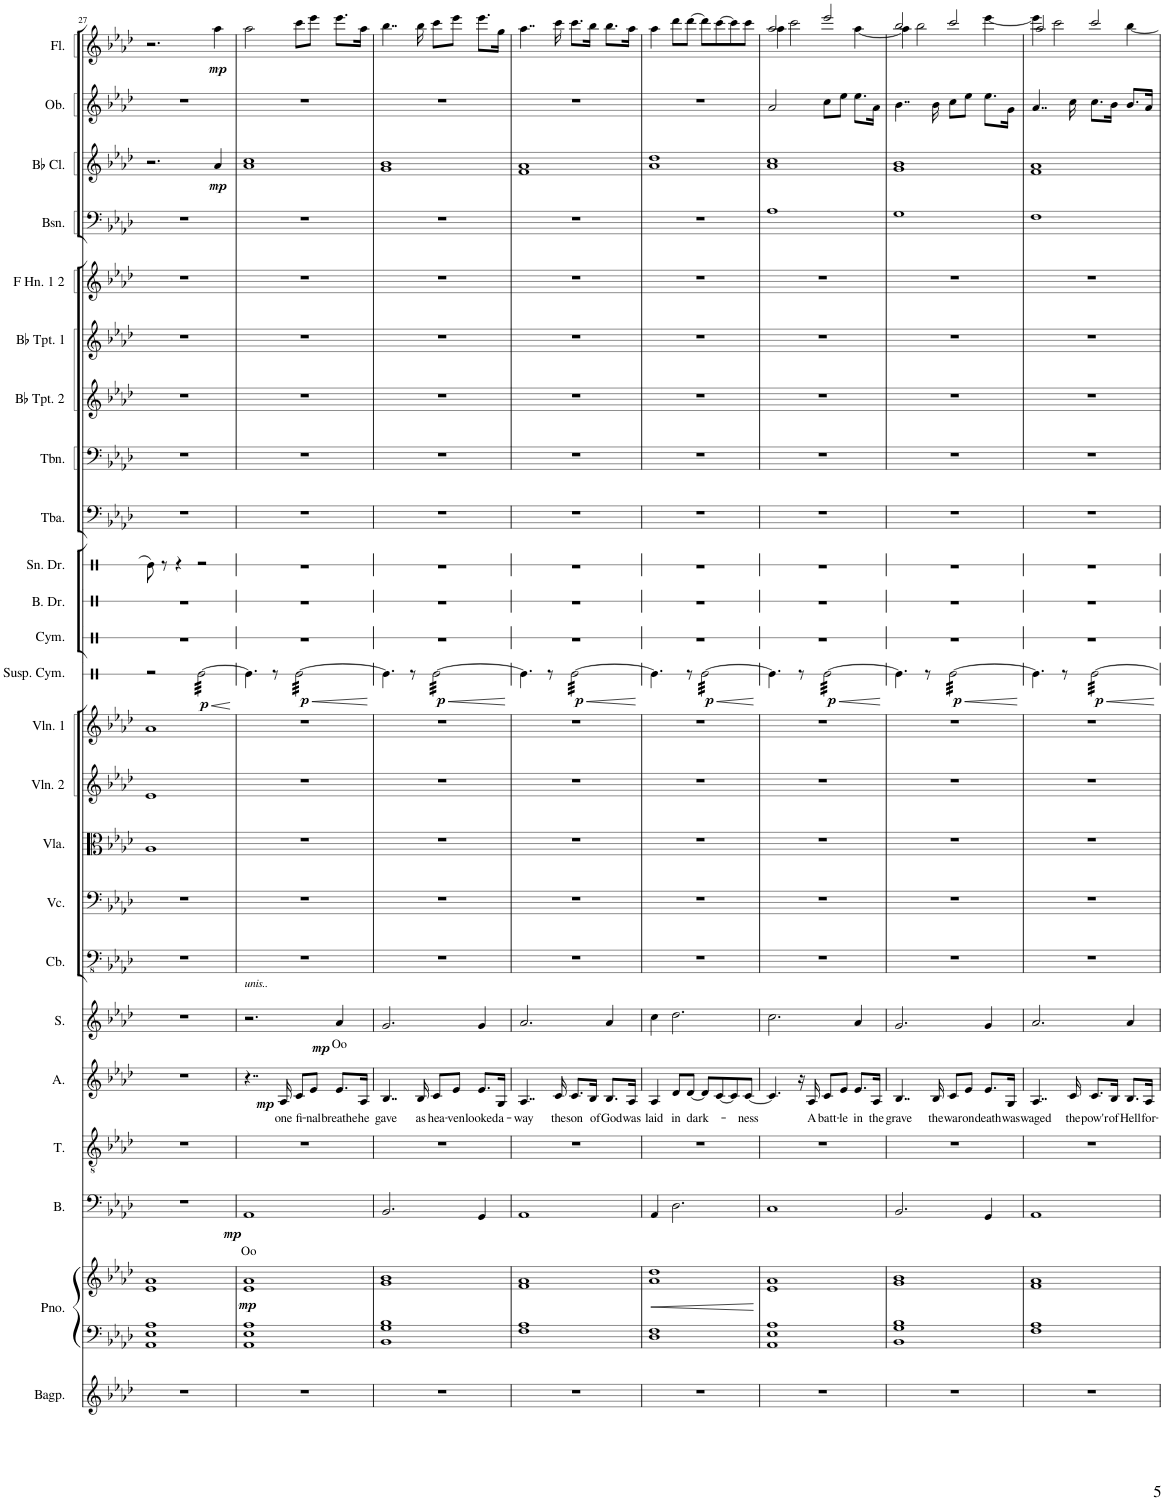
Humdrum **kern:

**kern	**kern	**kern	**dynam	**kern	**text	**dynam	**kern	**kern	**text	**dynam	**kern	**text	**dynam	**kern	**kern	**kern	**kern	**kern	**kern	**dynam	**kern	**kern	**kern	**kern	**kern	**kern	**kern	**kern	**kern	**kern	**dynam	**kern	**kern	**dynam
*part24	*part23	*part23	*part23	*part22	*part22	*part22	*part21	*part20	*part20	*part20	*part19	*part19	*part19	*part18	*part17	*part16	*part15	*part14	*part13	*part13	*part12	*part11	*part10	*part9	*part8	*part7	*part6	*part5	*part4	*part3	*part3	*part2	*part1	*part1
*staff25	*staff24	*staff23	*staff23/24	*staff22	*staff22	*staff22	*staff21	*staff20	*staff20	*staff20	*staff19	*staff19	*staff19	*staff18	*staff17	*staff16	*staff15	*staff14	*staff13	*staff13	*staff12	*staff11	*staff10	*staff9	*staff8	*staff7	*staff6	*staff5	*staff4	*staff3	*staff3	*staff2	*staff1	*staff1
*I"Bagpipe	*I"Piano	*	*	*I"Bass	*	*	*I"Tenor	*I"Alto	*	*	*I"Soprano	*	*	*I"Contrabass	*I"Violoncello	*I"Viola	*I"Violin 2	*I"Violin 1	*I"Suspended Cymbal	*	*I"Cymbal	*I"Bass Drum	*I"Snare Drum	*I"Tuba	*I"Trombone	*I"Bb Trumpet 2	*I"Bb Trumpet 1	*I"F Horn 1 &amp; 2	*I"Bassoon	*I"Bb Clarinet	*	*I"Oboe	*I"Flute	*
*I'Bagp.	*I'Pno.	*	*	*I'B.	*	*	*I'T.	*I'A.	*	*	*I'S.	*	*	*I'Cb.	*I'Vc.	*I'Vla.	*I'Vln. 2	*I'Vln. 1	*I'Susp. Cym.	*	*I'Cym.	*I'B. Dr.	*I'Sn. Dr.	*I'Tba.	*I'Tbn.	*I'Bb Tpt. 2	*I'Bb Tpt. 1	*I'F Hn. 1 2	*I'Bsn.	*I'Bb Cl.	*	*I'Ob.	*I'Fl.	*
!!LO:PB:g=z
*clefG2	*clefF4	*clefG2	*	*clefF4	*	*	*clefGv2	*clefG2	*	*	*clefG2	*	*	*clefFv4	*clefF4	*clefC3	*clefG2	*clefG2	*clefX	*	*clefX	*clefX	*clefX	*clefF4	*clefF4	*clefG2	*clefG2	*clefG2	*clefF4	*clefG2	*	*clefG2	*clefG2	*
*	*	*	*	*	*	*	*	*	*	*	*	*	*	*ITrd7c12	*	*	*	*	*	*	*	*	*	*	*	*ITrd1c2	*ITrd1c2	*ITrd4c7	*	*ITrd1c2	*	*	*	*
*k[b-e-a-d-]	*k[b-e-a-d-]	*k[b-e-a-d-]	*	*k[b-e-a-d-]	*	*	*k[b-e-a-d-]	*k[b-e-a-d-]	*	*	*k[b-e-a-d-]	*	*	*k[b-e-a-d-]	*k[b-e-a-d-]	*k[b-e-a-d-]	*k[b-e-a-d-]	*k[b-e-a-d-]	*k[]	*	*k[]	*k[]	*k[]	*k[b-e-a-d-]	*k[b-e-a-d-]	*k[b-e-a-d-]	*k[b-e-a-d-]	*k[b-e-a-d-]	*k[b-e-a-d-]	*k[b-e-a-d-]	*	*k[b-e-a-d-]	*k[b-e-a-d-]	*
*M4/4	*M4/4	*M4/4	*	*M4/4	*	*	*M4/4	*M4/4	*	*	*M4/4	*	*	*M4/4	*M4/4	*M4/4	*M4/4	*M4/4	*M4/4	*	*M4/4	*M4/4	*M4/4	*M4/4	*M4/4	*M4/4	*M4/4	*M4/4	*M4/4	*M4/4	*	*M4/4	*M4/4	*
=27	=27	=27	=27	=27	=27	=27	=27	=27	=27	=27	=27	=27	=27	=27	=27	=27	=27	=27	=27	=27	=27	=27	=27	=27	=27	=27	=27	=27	=27	=27	=27	=27	=27	=27
1r	1AA- 1E- 1A-	1e- 1a-	.	1r	.	.	1r	1r	.	.	1r	.	.	1r	1r	1A-	1e-	1a-	2r	.	1r	1r	8Re\	1r	1r	1r	1r	1r	1r	2.r	.	1r	2.r	.
.	.	.	.	.	.	.	.	.	.	.	.	.	.	.	.	.	.	.	.	.	.	.	8r	.	.	.	.	.	.	.	.	.	.	.
.	.	.	.	.	.	.	.	.	.	.	.	.	.	.	.	.	.	.	.	.	.	.	4r	.	.	.	.	.	.	.	.	.	.	.
!	!	!	!	!	!	!	!	!	!	!	!	!	!	!	!	!	!	!	!	!LO:HP:b	!	!	!	!	!	!	!	!	!	!	!	!	!	!
!	!	!	!	!	!	!	!	!	!	!	!	!	!	!	!	!	!	!	!	!LO:DY:n=1:b	!	!	!	!	!	!	!	!	!	!	!	!	!	!
*	*	*	*	*	*	*	*	*	*	*	*	*	*	*	*	*	*	*	*tremolo	*	*	*	*	*	*	*	*	*	*	*	*	*	*	*
.	.	.	.	.	.	.	.	.	.	.	.	.	.	.	.	.	.	.	[32Re\LLL	< p	.	.	2r	.	.	.	.	.	.	.	.	.	.	.
.	.	.	.	.	.	.	.	.	.	.	.	.	.	.	.	.	.	.	32Re\	.	.	.	.	.	.	.	.	.	.	.	.	.	.	.
.	.	.	.	.	.	.	.	.	.	.	.	.	.	.	.	.	.	.	32Re\	.	.	.	.	.	.	.	.	.	.	.	.	.	.	.
.	.	.	.	.	.	.	.	.	.	.	.	.	.	.	.	.	.	.	32Re\	.	.	.	.	.	.	.	.	.	.	.	.	.	.	.
.	.	.	.	.	.	.	.	.	.	.	.	.	.	.	.	.	.	.	32Re\	.	.	.	.	.	.	.	.	.	.	.	.	.	.	.
.	.	.	.	.	.	.	.	.	.	.	.	.	.	.	.	.	.	.	32Re\	.	.	.	.	.	.	.	.	.	.	.	.	.	.	.
.	.	.	.	.	.	.	.	.	.	.	.	.	.	.	.	.	.	.	32Re\	.	.	.	.	.	.	.	.	.	.	.	.	.	.	.
.	.	.	.	.	.	.	.	.	.	.	.	.	.	.	.	.	.	.	32Re\	.	.	.	.	.	.	.	.	.	.	.	.	.	.	.
!	!	!	!	!	!	!	!	!	!	!	!	!	!	!	!	!	!	!	!	!	!	!	!	!	!	!	!	!	!	!	!LO:DY:b	!	!	!LO:DY:b
.	.	.	.	.	.	.	.	.	.	.	.	.	.	.	.	.	.	.	32Re\	.	.	.	.	.	.	.	.	.	.	4a-/	mp	.	4aa-\	mp
.	.	.	.	.	.	.	.	.	.	.	.	.	.	.	.	.	.	.	32Re\	.	.	.	.	.	.	.	.	.	.	.	.	.	.	.
.	.	.	.	.	.	.	.	.	.	.	.	.	.	.	.	.	.	.	32Re\	.	.	.	.	.	.	.	.	.	.	.	.	.	.	.
.	.	.	.	.	.	.	.	.	.	.	.	.	.	.	.	.	.	.	32Re\	.	.	.	.	.	.	.	.	.	.	.	.	.	.	.
.	.	.	.	.	.	.	.	.	.	.	.	.	.	.	.	.	.	.	32Re\	.	.	.	.	.	.	.	.	.	.	.	.	.	.	.
.	.	.	.	.	.	.	.	.	.	.	.	.	.	.	.	.	.	.	32Re\	.	.	.	.	.	.	.	.	.	.	.	.	.	.	.
.	.	.	.	.	.	.	.	.	.	.	.	.	.	.	.	.	.	.	32Re\	.	.	.	.	.	.	.	.	.	.	.	.	.	.	.
.	.	.	.	.	.	.	.	.	.	.	.	.	.	.	.	.	.	.	32Re\JJJ	.	.	.	.	.	.	.	.	.	.	.	.	.	.	.
*	*	*	*	*	*	*	*	*	*	*	*	*	*	*	*	*	*	*	*Xtremolo	*	*	*	*	*	*	*	*	*	*	*	*	*	*	*
.	.	.	.	.	.	.	.	.	.	.	.	.	.	.	.	.	.	.	.	[	.	.	.	.	.	.	.	.	.	.	.	.	.	.
=28	=28	=28	=28	=28	=28	=28	=28	=28	=28	=28	=28	=28	=28	=28	=28	=28	=28	=28	=28	=28	=28	=28	=28	=28	=28	=28	=28	=28	=28	=28	=28	=28	=28	=28
!	!	!	!	!	!	!	!	!	!	!	!LO:TX:a:i:t=unis..	!	!	!	!	!	!	!	!	!	!	!	!	!	!	!	!	!	!	!	!	!	!	!
!	!	!	!LO:DY:b	!	!LO:LY:b	!LO:DY:b	!	!	!	!	!	!	!	!	!	!	!	!	!	!	!	!	!	!	!	!	!	!	!	!	!	!	!	!
1r	1AA- 1E- 1A-	1e- 1a-	mp	1AA-	Oo	mp	1r	4..r	.	.	2.r	.	.	1r	1r	1r	1r	1r	4.Re\]	.	1r	1r	1r	1r	1r	1r	1r	1r	1r	1a- 1cc	.	1r	2aa-\	.
.	.	.	.	.	.	.	.	.	.	.	.	.	.	.	.	.	.	.	8r	.	.	.	.	.	.	.	.	.	.	.	.	.	.	.
!	!	!	!	!	!	!	!	!	!LO:LY:b	!LO:DY:b	!	!	!	!	!	!	!	!	!	!	!	!	!	!	!	!	!	!	!	!	!	!	!	!
.	.	.	.	.	.	.	.	16A-/	one	mp	.	.	.	.	.	.	.	.	.	.	.	.	.	.	.	.	.	.	.	.	.	.	.	.
!	!	!	!	!	!	!	!	!	!LO:LY:b	!	!	!	!	!	!	!	!	!	!	!LO:HP:b	!	!	!	!	!	!	!	!	!	!	!	!	!	!
!	!	!	!	!	!	!	!	!	!	!	!	!	!	!	!	!	!	!	!	!LO:DY:n=1:b	!	!	!	!	!	!	!	!	!	!	!	!	!	!
*	*	*	*	*	*	*	*	*	*	*	*	*	*	*	*	*	*	*	*tremolo	*	*	*	*	*	*	*	*	*	*	*	*	*	*	*
.	.	.	.	.	.	.	.	8c/L	fi-	.	.	.	.	.	.	.	.	.	[32Re\LLL	< p	.	.	.	.	.	.	.	.	.	.	.	.	8ccc\L	.
.	.	.	.	.	.	.	.	.	.	.	.	.	.	.	.	.	.	.	32Re\	.	.	.	.	.	.	.	.	.	.	.	.	.	.	.
.	.	.	.	.	.	.	.	.	.	.	.	.	.	.	.	.	.	.	32Re\	.	.	.	.	.	.	.	.	.	.	.	.	.	.	.
.	.	.	.	.	.	.	.	.	.	.	.	.	.	.	.	.	.	.	32Re\	.	.	.	.	.	.	.	.	.	.	.	.	.	.	.
!	!	!	!	!	!	!	!	!	!LO:LY:b	!	!	!	!	!	!	!	!	!	!	!	!	!	!	!	!	!	!	!	!	!	!	!	!	!
.	.	.	.	.	.	.	.	8e-/J	-nal	.	.	.	.	.	.	.	.	.	32Re\	.	.	.	.	.	.	.	.	.	.	.	.	.	8eee-\J	.
.	.	.	.	.	.	.	.	.	.	.	.	.	.	.	.	.	.	.	32Re\	.	.	.	.	.	.	.	.	.	.	.	.	.	.	.
.	.	.	.	.	.	.	.	.	.	.	.	.	.	.	.	.	.	.	32Re\	.	.	.	.	.	.	.	.	.	.	.	.	.	.	.
.	.	.	.	.	.	.	.	.	.	.	.	.	.	.	.	.	.	.	32Re\	.	.	.	.	.	.	.	.	.	.	.	.	.	.	.
!	!	!	!	!	!	!	!	!	!LO:LY:b	!	!	!LO:LY:b	!LO:DY:b	!	!	!	!	!	!	!	!	!	!	!	!	!	!	!	!	!	!	!	!	!
.	.	.	.	.	.	.	.	8.e-/L	breathe	.	4a-/	Oo	mp	.	.	.	.	.	32Re\	.	.	.	.	.	.	.	.	.	.	.	.	.	8.eee-\L	.
.	.	.	.	.	.	.	.	.	.	.	.	.	.	.	.	.	.	.	32Re\	.	.	.	.	.	.	.	.	.	.	.	.	.	.	.
.	.	.	.	.	.	.	.	.	.	.	.	.	.	.	.	.	.	.	32Re\	.	.	.	.	.	.	.	.	.	.	.	.	.	.	.
.	.	.	.	.	.	.	.	.	.	.	.	.	.	.	.	.	.	.	32Re\	.	.	.	.	.	.	.	.	.	.	.	.	.	.	.
.	.	.	.	.	.	.	.	.	.	.	.	.	.	.	.	.	.	.	32Re\	.	.	.	.	.	.	.	.	.	.	.	.	.	.	.
.	.	.	.	.	.	.	.	.	.	.	.	.	.	.	.	.	.	.	32Re\	.	.	.	.	.	.	.	.	.	.	.	.	.	.	.
!	!	!	!	!	!	!	!	!	!LO:LY:b	!	!	!	!	!	!	!	!	!	!	!	!	!	!	!	!	!	!	!	!	!	!	!	!	!
.	.	.	.	.	.	.	.	16A-/Jk	he	.	.	.	.	.	.	.	.	.	32Re\	.	.	.	.	.	.	.	.	.	.	.	.	.	16aa-\Jk	.
.	.	.	.	.	.	.	.	.	.	.	.	.	.	.	.	.	.	.	32Re\JJJ	.	.	.	.	.	.	.	.	.	.	.	.	.	.	.
*	*	*	*	*	*	*	*	*	*	*	*	*	*	*	*	*	*	*	*Xtremolo	*	*	*	*	*	*	*	*	*	*	*	*	*	*	*
.	.	.	.	.	.	.	.	.	.	.	.	.	.	.	.	.	.	.	.	[	.	.	.	.	.	.	.	.	.	.	.	.	.	.
=29	=29	=29	=29	=29	=29	=29	=29	=29	=29	=29	=29	=29	=29	=29	=29	=29	=29	=29	=29	=29	=29	=29	=29	=29	=29	=29	=29	=29	=29	=29	=29	=29	=29	=29
!	!	!	!	!	!	!	!	!	!LO:LY:b	!	!	!	!	!	!	!	!	!	!	!	!	!	!	!	!	!	!	!	!	!	!	!	!	!
1r	1BB- 1G 1B-	1g 1b-	.	2.BB-/	.	.	1r	4..B-/	gave	.	2.g/	.	.	1r	1r	1r	1r	1r	4.Re\]	.	1r	1r	1r	1r	1r	1r	1r	1r	1r	1g 1b-	.	1r	4..bb-\	.
.	.	.	.	.	.	.	.	.	.	.	.	.	.	.	.	.	.	.	8r	.	.	.	.	.	.	.	.	.	.	.	.	.	.	.
!	!	!	!	!	!	!	!	!	!LO:LY:b	!	!	!	!	!	!	!	!	!	!	!	!	!	!	!	!	!	!	!	!	!	!	!	!	!
.	.	.	.	.	.	.	.	16B-/	as	.	.	.	.	.	.	.	.	.	.	.	.	.	.	.	.	.	.	.	.	.	.	.	16bb-\	.
!	!	!	!	!	!	!	!	!	!LO:LY:b	!	!	!	!	!	!	!	!	!	!	!LO:HP:b	!	!	!	!	!	!	!	!	!	!	!	!	!	!
!	!	!	!	!	!	!	!	!	!	!	!	!	!	!	!	!	!	!	!	!LO:DY:n=1:b	!	!	!	!	!	!	!	!	!	!	!	!	!	!
*	*	*	*	*	*	*	*	*	*	*	*	*	*	*	*	*	*	*	*tremolo	*	*	*	*	*	*	*	*	*	*	*	*	*	*	*
.	.	.	.	.	.	.	.	8c/L	hea-	.	.	.	.	.	.	.	.	.	[32Re\LLL	< p	.	.	.	.	.	.	.	.	.	.	.	.	8ccc\L	.
.	.	.	.	.	.	.	.	.	.	.	.	.	.	.	.	.	.	.	32Re\	.	.	.	.	.	.	.	.	.	.	.	.	.	.	.
.	.	.	.	.	.	.	.	.	.	.	.	.	.	.	.	.	.	.	32Re\	.	.	.	.	.	.	.	.	.	.	.	.	.	.	.
.	.	.	.	.	.	.	.	.	.	.	.	.	.	.	.	.	.	.	32Re\	.	.	.	.	.	.	.	.	.	.	.	.	.	.	.
!	!	!	!	!	!	!	!	!	!LO:LY:b	!	!	!	!	!	!	!	!	!	!	!	!	!	!	!	!	!	!	!	!	!	!	!	!	!
.	.	.	.	.	.	.	.	8e-/J	-ven	.	.	.	.	.	.	.	.	.	32Re\	.	.	.	.	.	.	.	.	.	.	.	.	.	8eee-\J	.
.	.	.	.	.	.	.	.	.	.	.	.	.	.	.	.	.	.	.	32Re\	.	.	.	.	.	.	.	.	.	.	.	.	.	.	.
.	.	.	.	.	.	.	.	.	.	.	.	.	.	.	.	.	.	.	32Re\	.	.	.	.	.	.	.	.	.	.	.	.	.	.	.
.	.	.	.	.	.	.	.	.	.	.	.	.	.	.	.	.	.	.	32Re\	.	.	.	.	.	.	.	.	.	.	.	.	.	.	.
!	!	!	!	!	!	!	!	!	!LO:LY:b	!	!	!	!	!	!	!	!	!	!	!	!	!	!	!	!	!	!	!	!	!	!	!	!	!
.	.	.	.	4GG/	.	.	.	8.e-/L	looked	.	4g/	.	.	.	.	.	.	.	32Re\	.	.	.	.	.	.	.	.	.	.	.	.	.	8.eee-\L	.
.	.	.	.	.	.	.	.	.	.	.	.	.	.	.	.	.	.	.	32Re\	.	.	.	.	.	.	.	.	.	.	.	.	.	.	.
.	.	.	.	.	.	.	.	.	.	.	.	.	.	.	.	.	.	.	32Re\	.	.	.	.	.	.	.	.	.	.	.	.	.	.	.
.	.	.	.	.	.	.	.	.	.	.	.	.	.	.	.	.	.	.	32Re\	.	.	.	.	.	.	.	.	.	.	.	.	.	.	.
.	.	.	.	.	.	.	.	.	.	.	.	.	.	.	.	.	.	.	32Re\	.	.	.	.	.	.	.	.	.	.	.	.	.	.	.
.	.	.	.	.	.	.	.	.	.	.	.	.	.	.	.	.	.	.	32Re\	.	.	.	.	.	.	.	.	.	.	.	.	.	.	.
!	!	!	!	!	!	!	!	!	!LO:LY:b	!	!	!	!	!	!	!	!	!	!	!	!	!	!	!	!	!	!	!	!	!	!	!	!	!
.	.	.	.	.	.	.	.	16G/Jk	a-	.	.	.	.	.	.	.	.	.	32Re\	.	.	.	.	.	.	.	.	.	.	.	.	.	16gg\Jk	.
.	.	.	.	.	.	.	.	.	.	.	.	.	.	.	.	.	.	.	32Re\JJJ	.	.	.	.	.	.	.	.	.	.	.	.	.	.	.
*	*	*	*	*	*	*	*	*	*	*	*	*	*	*	*	*	*	*	*Xtremolo	*	*	*	*	*	*	*	*	*	*	*	*	*	*	*
.	.	.	.	.	.	.	.	.	.	.	.	.	.	.	.	.	.	.	.	[	.	.	.	.	.	.	.	.	.	.	.	.	.	.
=30	=30	=30	=30	=30	=30	=30	=30	=30	=30	=30	=30	=30	=30	=30	=30	=30	=30	=30	=30	=30	=30	=30	=30	=30	=30	=30	=30	=30	=30	=30	=30	=30	=30	=30
!	!	!	!	!	!	!	!	!	!LO:LY:b	!	!	!	!	!	!	!	!	!	!	!	!	!	!	!	!	!	!	!	!	!	!	!	!	!
1r	1F 1A-	1f 1a-	.	1AA-	.	.	1r	4..A-/	-way	.	2.a-/	.	.	1r	1r	1r	1r	1r	4.Re\]	.	1r	1r	1r	1r	1r	1r	1r	1r	1r	1f 1a-	.	1r	4..aa-\	.
.	.	.	.	.	.	.	.	.	.	.	.	.	.	.	.	.	.	.	8r	.	.	.	.	.	.	.	.	.	.	.	.	.	.	.
!	!	!	!	!	!	!	!	!	!LO:LY:b	!	!	!	!	!	!	!	!	!	!	!	!	!	!	!	!	!	!	!	!	!	!	!	!	!
.	.	.	.	.	.	.	.	16c/	the	.	.	.	.	.	.	.	.	.	.	.	.	.	.	.	.	.	.	.	.	.	.	.	16ccc\	.
!	!	!	!	!	!	!	!	!	!LO:LY:b	!	!	!	!	!	!	!	!	!	!	!LO:HP:b	!	!	!	!	!	!	!	!	!	!	!	!	!	!
!	!	!	!	!	!	!	!	!	!	!	!	!	!	!	!	!	!	!	!	!LO:DY:n=1:b	!	!	!	!	!	!	!	!	!	!	!	!	!	!
*	*	*	*	*	*	*	*	*	*	*	*	*	*	*	*	*	*	*	*tremolo	*	*	*	*	*	*	*	*	*	*	*	*	*	*	*
.	.	.	.	.	.	.	.	8.c/L	son	.	.	.	.	.	.	.	.	.	[32Re\LLL	< p	.	.	.	.	.	.	.	.	.	.	.	.	8.ccc\L	.
.	.	.	.	.	.	.	.	.	.	.	.	.	.	.	.	.	.	.	32Re\	.	.	.	.	.	.	.	.	.	.	.	.	.	.	.
.	.	.	.	.	.	.	.	.	.	.	.	.	.	.	.	.	.	.	32Re\	.	.	.	.	.	.	.	.	.	.	.	.	.	.	.
.	.	.	.	.	.	.	.	.	.	.	.	.	.	.	.	.	.	.	32Re\	.	.	.	.	.	.	.	.	.	.	.	.	.	.	.
.	.	.	.	.	.	.	.	.	.	.	.	.	.	.	.	.	.	.	32Re\	.	.	.	.	.	.	.	.	.	.	.	.	.	.	.
.	.	.	.	.	.	.	.	.	.	.	.	.	.	.	.	.	.	.	32Re\	.	.	.	.	.	.	.	.	.	.	.	.	.	.	.
!	!	!	!	!	!	!	!	!	!LO:LY:b	!	!	!	!	!	!	!	!	!	!	!	!	!	!	!	!	!	!	!	!	!	!	!	!	!
.	.	.	.	.	.	.	.	16B-/Jk	o	.	.	.	.	.	.	.	.	.	32Re\	.	.	.	.	.	.	.	.	.	.	.	.	.	16bb-\Jk	.
.	.	.	.	.	.	.	.	.	.	.	.	.	.	.	.	.	.	.	32Re\	.	.	.	.	.	.	.	.	.	.	.	.	.	.	.
!	!	!	!	!	!	!	!	!	!LO:LY:b	!	!	!	!	!	!	!	!	!	!	!	!	!	!	!	!	!	!	!	!	!	!	!	!	!
.	.	.	.	.	.	.	.	8.B-/L	fGod	.	4a-/	.	.	.	.	.	.	.	32Re\	.	.	.	.	.	.	.	.	.	.	.	.	.	8.bb-\L	.
.	.	.	.	.	.	.	.	.	.	.	.	.	.	.	.	.	.	.	32Re\	.	.	.	.	.	.	.	.	.	.	.	.	.	.	.
.	.	.	.	.	.	.	.	.	.	.	.	.	.	.	.	.	.	.	32Re\	.	.	.	.	.	.	.	.	.	.	.	.	.	.	.
.	.	.	.	.	.	.	.	.	.	.	.	.	.	.	.	.	.	.	32Re\	.	.	.	.	.	.	.	.	.	.	.	.	.	.	.
.	.	.	.	.	.	.	.	.	.	.	.	.	.	.	.	.	.	.	32Re\	.	.	.	.	.	.	.	.	.	.	.	.	.	.	.
.	.	.	.	.	.	.	.	.	.	.	.	.	.	.	.	.	.	.	32Re\	.	.	.	.	.	.	.	.	.	.	.	.	.	.	.
!	!	!	!	!	!	!	!	!	!LO:LY:b	!	!	!	!	!	!	!	!	!	!	!	!	!	!	!	!	!	!	!	!	!	!	!	!	!
.	.	.	.	.	.	.	.	16A-/Jk	was	.	.	.	.	.	.	.	.	.	32Re\	.	.	.	.	.	.	.	.	.	.	.	.	.	16aa-\Jk	.
.	.	.	.	.	.	.	.	.	.	.	.	.	.	.	.	.	.	.	32Re\JJJ	.	.	.	.	.	.	.	.	.	.	.	.	.	.	.
*	*	*	*	*	*	*	*	*	*	*	*	*	*	*	*	*	*	*	*Xtremolo	*	*	*	*	*	*	*	*	*	*	*	*	*	*	*
.	.	.	.	.	.	.	.	.	.	.	.	.	.	.	.	.	.	.	.	[	.	.	.	.	.	.	.	.	.	.	.	.	.	.
=31	=31	=31	=31	=31	=31	=31	=31	=31	=31	=31	=31	=31	=31	=31	=31	=31	=31	=31	=31	=31	=31	=31	=31	=31	=31	=31	=31	=31	=31	=31	=31	=31	=31	=31
!	!	!	!LO:HP:b	!	!	!	!	!	!LO:LY:b	!	!	!	!	!	!	!	!	!	!	!	!	!	!	!	!	!	!	!	!	!	!	!	!	!
1r	1D- 1F	1a- 1dd-	<	4AA-/	.	.	1r	4A-/	laid	.	4cc\	.	.	1r	1r	1r	1r	1r	4.Re\]	.	1r	1r	1r	1r	1r	1r	1r	1r	1r	1a- 1dd-	.	1r	4aa-\	.
!	!	!	!	!	!	!	!	!	!LO:LY:b	!	!	!	!	!	!	!	!	!	!	!	!	!	!	!	!	!	!	!	!	!	!	!	!	!
.	.	.	.	2.D-\	.	.	.	8d-/L	in	.	2.dd-\	.	.	.	.	.	.	.	.	.	.	.	.	.	.	.	.	.	.	.	.	.	8ddd-\L	.
!	!	!	!	!	!	!	!	!	!LO:LY:b	!	!	!	!	!	!	!	!	!	!	!	!	!	!	!	!	!	!	!	!	!	!	!	!	!
.	.	.	.	.	.	.	.	[8d-/J	dark-	.	.	.	.	.	.	.	.	.	8r	.	.	.	.	.	.	.	.	.	.	.	.	.	[8ddd-\J	.
!	!	!	!	!	!	!	!	!	!	!	!	!	!	!	!	!	!	!	!	!LO:HP:b	!	!	!	!	!	!	!	!	!	!	!	!	!	!
!	!	!	!	!	!	!	!	!	!	!	!	!	!	!	!	!	!	!	!	!LO:DY:n=1:b	!	!	!	!	!	!	!	!	!	!	!	!	!	!
*	*	*	*	*	*	*	*	*	*	*	*	*	*	*	*	*	*	*	*tremolo	*	*	*	*	*	*	*	*	*	*	*	*	*	*	*
.	.	.	.	.	.	.	.	8d-/L]	.	.	.	.	.	.	.	.	.	.	[32Re\LLL	< p	.	.	.	.	.	.	.	.	.	.	.	.	8ddd-\L]	.
.	.	.	.	.	.	.	.	.	.	.	.	.	.	.	.	.	.	.	32Re\	.	.	.	.	.	.	.	.	.	.	.	.	.	.	.
.	.	.	.	.	.	.	.	.	.	.	.	.	.	.	.	.	.	.	32Re\	.	.	.	.	.	.	.	.	.	.	.	.	.	.	.
.	.	.	.	.	.	.	.	.	.	.	.	.	.	.	.	.	.	.	32Re\	.	.	.	.	.	.	.	.	.	.	.	.	.	.	.
.	.	.	.	.	.	.	.	[8c/	.	.	.	.	.	.	.	.	.	.	32Re\	.	.	.	.	.	.	.	.	.	.	.	.	.	[8ccc\	.
.	.	.	.	.	.	.	.	.	.	.	.	.	.	.	.	.	.	.	32Re\	.	.	.	.	.	.	.	.	.	.	.	.	.	.	.
.	.	.	.	.	.	.	.	.	.	.	.	.	.	.	.	.	.	.	32Re\	.	.	.	.	.	.	.	.	.	.	.	.	.	.	.
.	.	.	.	.	.	.	.	.	.	.	.	.	.	.	.	.	.	.	32Re\	.	.	.	.	.	.	.	.	.	.	.	.	.	.	.
.	.	.	.	.	.	.	.	8c/]	.	.	.	.	.	.	.	.	.	.	32Re\	.	.	.	.	.	.	.	.	.	.	.	.	.	8ccc\]	.
.	.	.	.	.	.	.	.	.	.	.	.	.	.	.	.	.	.	.	32Re\	.	.	.	.	.	.	.	.	.	.	.	.	.	.	.
.	.	.	.	.	.	.	.	.	.	.	.	.	.	.	.	.	.	.	32Re\	.	.	.	.	.	.	.	.	.	.	.	.	.	.	.
.	.	.	.	.	.	.	.	.	.	.	.	.	.	.	.	.	.	.	32Re\	.	.	.	.	.	.	.	.	.	.	.	.	.	.	.
!	!	!	!	!	!	!	!	!	!LO:LY:b	!	!	!	!	!	!	!	!	!	!	!	!	!	!	!	!	!	!	!	!	!	!	!	!	!
.	.	.	.	.	.	.	.	[8c/J	-ness	.	.	.	.	.	.	.	.	.	32Re\	.	.	.	.	.	.	.	.	.	.	.	.	.	8ccc\J	.
.	.	.	.	.	.	.	.	.	.	.	.	.	.	.	.	.	.	.	32Re\	.	.	.	.	.	.	.	.	.	.	.	.	.	.	.
.	.	.	.	.	.	.	.	.	.	.	.	.	.	.	.	.	.	.	32Re\	.	.	.	.	.	.	.	.	.	.	.	.	.	.	.
.	.	.	.	.	.	.	.	.	.	.	.	.	.	.	.	.	.	.	32Re\JJJ	.	.	.	.	.	.	.	.	.	.	.	.	.	.	.
*	*	*	*	*	*	*	*	*	*	*	*	*	*	*	*	*	*	*	*Xtremolo	*	*	*	*	*	*	*	*	*	*	*	*	*	*	*
.	.	.	[	.	.	.	.	.	.	.	.	.	.	.	.	.	.	.	.	[	.	.	.	.	.	.	.	.	.	.	.	.	.	.
=32	=32	=32	=32	=32	=32	=32	=32	=32	=32	=32	=32	=32	=32	=32	=32	=32	=32	=32	=32	=32	=32	=32	=32	=32	=32	=32	=32	=32	=32	=32	=32	=32	=32	=32
*	*	*	*	*	*	*	*	*	*	*	*	*	*	*	*	*	*	*	*	*	*	*	*	*	*	*	*	*	*	*	*	*	*^	*
1r	1AA- 1E- 1A-	1e- 1a-	.	1C	.	.	1r	4.c/]	.	.	2.cc\	.	.	1r	1r	1r	1r	1r	4.Re\]	.	1r	1r	1r	1r	1r	1r	1r	1r	1A-	1a- 1cc	.	2a-/	2aa-/	4aa-\	.
.	.	.	.	.	.	.	.	.	.	.	.	.	.	.	.	.	.	.	.	.	.	.	.	.	.	.	.	.	.	.	.	.	.	2ccc\	.
.	.	.	.	.	.	.	.	16r	.	.	.	.	.	.	.	.	.	.	8r	.	.	.	.	.	.	.	.	.	.	.	.	.	.	.	.
!	!	!	!	!	!	!	!	!	!LO:LY:b	!	!	!	!	!	!	!	!	!	!	!	!	!	!	!	!	!	!	!	!	!	!	!	!	!	!
.	.	.	.	.	.	.	.	16A-/	A	.	.	.	.	.	.	.	.	.	.	.	.	.	.	.	.	.	.	.	.	.	.	.	.	.	.
!	!	!	!	!	!	!	!	!	!LO:LY:b	!	!	!	!	!	!	!	!	!	!	!LO:HP:b	!	!	!	!	!	!	!	!	!	!	!	!	!	!	!
!	!	!	!	!	!	!	!	!	!	!	!	!	!	!	!	!	!	!	!	!LO:DY:n=1:b	!	!	!	!	!	!	!	!	!	!	!	!	!	!	!
*	*	*	*	*	*	*	*	*	*	*	*	*	*	*	*	*	*	*	*tremolo	*	*	*	*	*	*	*	*	*	*	*	*	*	*	*	*
.	.	.	.	.	.	.	.	8c/L	batt-	.	.	.	.	.	.	.	.	.	[32Re\LLL	< p	.	.	.	.	.	.	.	.	.	.	.	8cc\L	2eee-/	.	.
.	.	.	.	.	.	.	.	.	.	.	.	.	.	.	.	.	.	.	32Re\	.	.	.	.	.	.	.	.	.	.	.	.	.	.	.	.
.	.	.	.	.	.	.	.	.	.	.	.	.	.	.	.	.	.	.	32Re\	.	.	.	.	.	.	.	.	.	.	.	.	.	.	.	.
.	.	.	.	.	.	.	.	.	.	.	.	.	.	.	.	.	.	.	32Re\	.	.	.	.	.	.	.	.	.	.	.	.	.	.	.	.
!	!	!	!	!	!	!	!	!	!LO:LY:b	!	!	!	!	!	!	!	!	!	!	!	!	!	!	!	!	!	!	!	!	!	!	!	!	!	!
.	.	.	.	.	.	.	.	8e-/J	-le	.	.	.	.	.	.	.	.	.	32Re\	.	.	.	.	.	.	.	.	.	.	.	.	8ee-\J	.	.	.
.	.	.	.	.	.	.	.	.	.	.	.	.	.	.	.	.	.	.	32Re\	.	.	.	.	.	.	.	.	.	.	.	.	.	.	.	.
.	.	.	.	.	.	.	.	.	.	.	.	.	.	.	.	.	.	.	32Re\	.	.	.	.	.	.	.	.	.	.	.	.	.	.	.	.
.	.	.	.	.	.	.	.	.	.	.	.	.	.	.	.	.	.	.	32Re\	.	.	.	.	.	.	.	.	.	.	.	.	.	.	.	.
!	!	!	!	!	!	!	!	!	!LO:LY:b	!	!	!	!	!	!	!	!	!	!	!	!	!	!	!	!	!	!	!	!	!	!	!	!	!	!
.	.	.	.	.	.	.	.	8.e-/L	in	.	4a-/	.	.	.	.	.	.	.	32Re\	.	.	.	.	.	.	.	.	.	.	.	.	8.ee-\L	.	[4aa-\	.
.	.	.	.	.	.	.	.	.	.	.	.	.	.	.	.	.	.	.	32Re\	.	.	.	.	.	.	.	.	.	.	.	.	.	.	.	.
.	.	.	.	.	.	.	.	.	.	.	.	.	.	.	.	.	.	.	32Re\	.	.	.	.	.	.	.	.	.	.	.	.	.	.	.	.
.	.	.	.	.	.	.	.	.	.	.	.	.	.	.	.	.	.	.	32Re\	.	.	.	.	.	.	.	.	.	.	.	.	.	.	.	.
.	.	.	.	.	.	.	.	.	.	.	.	.	.	.	.	.	.	.	32Re\	.	.	.	.	.	.	.	.	.	.	.	.	.	.	.	.
.	.	.	.	.	.	.	.	.	.	.	.	.	.	.	.	.	.	.	32Re\	.	.	.	.	.	.	.	.	.	.	.	.	.	.	.	.
!	!	!	!	!	!	!	!	!	!LO:LY:b	!	!	!	!	!	!	!	!	!	!	!	!	!	!	!	!	!	!	!	!	!	!	!	!	!	!
.	.	.	.	.	.	.	.	16A-/Jk	the	.	.	.	.	.	.	.	.	.	32Re\	.	.	.	.	.	.	.	.	.	.	.	.	16a-\Jk	.	.	.
.	.	.	.	.	.	.	.	.	.	.	.	.	.	.	.	.	.	.	32Re\JJJ	.	.	.	.	.	.	.	.	.	.	.	.	.	.	.	.
*	*	*	*	*	*	*	*	*	*	*	*	*	*	*	*	*	*	*	*Xtremolo	*	*	*	*	*	*	*	*	*	*	*	*	*	*	*	*
*	*	*	*	*	*	*	*	*	*	*	*	*	*	*	*	*	*	*	*	*	*	*	*	*	*	*	*	*	*	*	*	*	*v	*v	*
.	.	.	.	.	.	.	.	.	.	.	.	.	.	.	.	.	.	.	.	[	.	.	.	.	.	.	.	.	.	.	.	.	.	.
=33	=33	=33	=33	=33	=33	=33	=33	=33	=33	=33	=33	=33	=33	=33	=33	=33	=33	=33	=33	=33	=33	=33	=33	=33	=33	=33	=33	=33	=33	=33	=33	=33	=33	=33
!	!	!	!	!	!	!	!	!	!LO:LY:b	!	!	!	!	!	!	!	!	!	!	!	!	!	!	!	!	!	!	!	!	!	!	!	!	!
*	*	*	*	*	*	*	*	*	*	*	*	*	*	*	*	*	*	*	*	*	*	*	*	*	*	*	*	*	*	*	*	*	*^	*
1r	1BB- 1G 1B-	1g 1b-	.	2.BB-/	.	.	1r	4..B-/	grave	.	2.g/	.	.	1r	1r	1r	1r	1r	4.Re\]	.	1r	1r	1r	1r	1r	1r	1r	1r	1G	1g 1b-	.	4..b-\	2bb-/	4aa-\]	.
.	.	.	.	.	.	.	.	.	.	.	.	.	.	.	.	.	.	.	.	.	.	.	.	.	.	.	.	.	.	.	.	.	.	2bb-\	.
.	.	.	.	.	.	.	.	.	.	.	.	.	.	.	.	.	.	.	8r	.	.	.	.	.	.	.	.	.	.	.	.	.	.	.	.
!	!	!	!	!	!	!	!	!	!LO:LY:b	!	!	!	!	!	!	!	!	!	!	!	!	!	!	!	!	!	!	!	!	!	!	!	!	!	!
.	.	.	.	.	.	.	.	16B-/	the	.	.	.	.	.	.	.	.	.	.	.	.	.	.	.	.	.	.	.	.	.	.	16b-\	.	.	.
!	!	!	!	!	!	!	!	!	!LO:LY:b	!	!	!	!	!	!	!	!	!	!	!LO:HP:b	!	!	!	!	!	!	!	!	!	!	!	!	!	!	!
!	!	!	!	!	!	!	!	!	!	!	!	!	!	!	!	!	!	!	!	!LO:DY:n=1:b	!	!	!	!	!	!	!	!	!	!	!	!	!	!	!
*	*	*	*	*	*	*	*	*	*	*	*	*	*	*	*	*	*	*	*tremolo	*	*	*	*	*	*	*	*	*	*	*	*	*	*	*	*
.	.	.	.	.	.	.	.	8c/L	war	.	.	.	.	.	.	.	.	.	[32Re\LLL	< p	.	.	.	.	.	.	.	.	.	.	.	8cc\L	2ccc/	.	.
.	.	.	.	.	.	.	.	.	.	.	.	.	.	.	.	.	.	.	32Re\	.	.	.	.	.	.	.	.	.	.	.	.	.	.	.	.
.	.	.	.	.	.	.	.	.	.	.	.	.	.	.	.	.	.	.	32Re\	.	.	.	.	.	.	.	.	.	.	.	.	.	.	.	.
.	.	.	.	.	.	.	.	.	.	.	.	.	.	.	.	.	.	.	32Re\	.	.	.	.	.	.	.	.	.	.	.	.	.	.	.	.
!	!	!	!	!	!	!	!	!	!LO:LY:b	!	!	!	!	!	!	!	!	!	!	!	!	!	!	!	!	!	!	!	!	!	!	!	!	!	!
.	.	.	.	.	.	.	.	8e-/J	on	.	.	.	.	.	.	.	.	.	32Re\	.	.	.	.	.	.	.	.	.	.	.	.	8ee-\J	.	.	.
.	.	.	.	.	.	.	.	.	.	.	.	.	.	.	.	.	.	.	32Re\	.	.	.	.	.	.	.	.	.	.	.	.	.	.	.	.
.	.	.	.	.	.	.	.	.	.	.	.	.	.	.	.	.	.	.	32Re\	.	.	.	.	.	.	.	.	.	.	.	.	.	.	.	.
.	.	.	.	.	.	.	.	.	.	.	.	.	.	.	.	.	.	.	32Re\	.	.	.	.	.	.	.	.	.	.	.	.	.	.	.	.
!	!	!	!	!	!	!	!	!	!LO:LY:b	!	!	!	!	!	!	!	!	!	!	!	!	!	!	!	!	!	!	!	!	!	!	!	!	!	!
.	.	.	.	4GG/	.	.	.	8.e-/L	death	.	4g/	.	.	.	.	.	.	.	32Re\	.	.	.	.	.	.	.	.	.	.	.	.	8.ee-\L	.	[4eee-\	.
.	.	.	.	.	.	.	.	.	.	.	.	.	.	.	.	.	.	.	32Re\	.	.	.	.	.	.	.	.	.	.	.	.	.	.	.	.
.	.	.	.	.	.	.	.	.	.	.	.	.	.	.	.	.	.	.	32Re\	.	.	.	.	.	.	.	.	.	.	.	.	.	.	.	.
.	.	.	.	.	.	.	.	.	.	.	.	.	.	.	.	.	.	.	32Re\	.	.	.	.	.	.	.	.	.	.	.	.	.	.	.	.
.	.	.	.	.	.	.	.	.	.	.	.	.	.	.	.	.	.	.	32Re\	.	.	.	.	.	.	.	.	.	.	.	.	.	.	.	.
.	.	.	.	.	.	.	.	.	.	.	.	.	.	.	.	.	.	.	32Re\	.	.	.	.	.	.	.	.	.	.	.	.	.	.	.	.
!	!	!	!	!	!	!	!	!	!LO:LY:b	!	!	!	!	!	!	!	!	!	!	!	!	!	!	!	!	!	!	!	!	!	!	!	!	!	!
.	.	.	.	.	.	.	.	16G/Jk	was	.	.	.	.	.	.	.	.	.	32Re\	.	.	.	.	.	.	.	.	.	.	.	.	16g\Jk	.	.	.
.	.	.	.	.	.	.	.	.	.	.	.	.	.	.	.	.	.	.	32Re\JJJ	.	.	.	.	.	.	.	.	.	.	.	.	.	.	.	.
*	*	*	*	*	*	*	*	*	*	*	*	*	*	*	*	*	*	*	*Xtremolo	*	*	*	*	*	*	*	*	*	*	*	*	*	*	*	*
*	*	*	*	*	*	*	*	*	*	*	*	*	*	*	*	*	*	*	*	*	*	*	*	*	*	*	*	*	*	*	*	*	*v	*v	*
.	.	.	.	.	.	.	.	.	.	.	.	.	.	.	.	.	.	.	.	[	.	.	.	.	.	.	.	.	.	.	.	.	.	.
=34	=34	=34	=34	=34	=34	=34	=34	=34	=34	=34	=34	=34	=34	=34	=34	=34	=34	=34	=34	=34	=34	=34	=34	=34	=34	=34	=34	=34	=34	=34	=34	=34	=34	=34
!	!	!	!	!	!	!	!	!	!LO:LY:b	!	!	!	!	!	!	!	!	!	!	!	!	!	!	!	!	!	!	!	!	!	!	!	!	!
*	*	*	*	*	*	*	*	*	*	*	*	*	*	*	*	*	*	*	*	*	*	*	*	*	*	*	*	*	*	*	*	*	*^	*
1r	1F 1A-	1f 1a-	.	1AA-	.	.	1r	4..A-/	waged	.	2.a-/	.	.	1r	1r	1r	1r	1r	4.Re\]	.	1r	1r	1r	1r	1r	1r	1r	1r	1F	1f 1a-	.	4..a-/	2aa-/	4eee-\]	.
.	.	.	.	.	.	.	.	.	.	.	.	.	.	.	.	.	.	.	.	.	.	.	.	.	.	.	.	.	.	.	.	.	.	2ccc\	.
.	.	.	.	.	.	.	.	.	.	.	.	.	.	.	.	.	.	.	8r	.	.	.	.	.	.	.	.	.	.	.	.	.	.	.	.
!	!	!	!	!	!	!	!	!	!LO:LY:b	!	!	!	!	!	!	!	!	!	!	!	!	!	!	!	!	!	!	!	!	!	!	!	!	!	!
.	.	.	.	.	.	.	.	16c/	the	.	.	.	.	.	.	.	.	.	.	.	.	.	.	.	.	.	.	.	.	.	.	16cc\	.	.	.
!	!	!	!	!	!	!	!	!	!LO:LY:b	!	!	!	!	!	!	!	!	!	!	!LO:HP:b	!	!	!	!	!	!	!	!	!	!	!	!	!	!	!
!	!	!	!	!	!	!	!	!	!	!	!	!	!	!	!	!	!	!	!	!LO:DY:n=1:b	!	!	!	!	!	!	!	!	!	!	!	!	!	!	!
*	*	*	*	*	*	*	*	*	*	*	*	*	*	*	*	*	*	*	*tremolo	*	*	*	*	*	*	*	*	*	*	*	*	*	*	*	*
.	.	.	.	.	.	.	.	8.c/L	pow'r	.	.	.	.	.	.	.	.	.	[32Re\LLL	< p	.	.	.	.	.	.	.	.	.	.	.	8.cc\L	2ccc/	.	.
.	.	.	.	.	.	.	.	.	.	.	.	.	.	.	.	.	.	.	32Re\	.	.	.	.	.	.	.	.	.	.	.	.	.	.	.	.
.	.	.	.	.	.	.	.	.	.	.	.	.	.	.	.	.	.	.	32Re\	.	.	.	.	.	.	.	.	.	.	.	.	.	.	.	.
.	.	.	.	.	.	.	.	.	.	.	.	.	.	.	.	.	.	.	32Re\	.	.	.	.	.	.	.	.	.	.	.	.	.	.	.	.
.	.	.	.	.	.	.	.	.	.	.	.	.	.	.	.	.	.	.	32Re\	.	.	.	.	.	.	.	.	.	.	.	.	.	.	.	.
.	.	.	.	.	.	.	.	.	.	.	.	.	.	.	.	.	.	.	32Re\	.	.	.	.	.	.	.	.	.	.	.	.	.	.	.	.
!	!	!	!	!	!	!	!	!	!LO:LY:b	!	!	!	!	!	!	!	!	!	!	!	!	!	!	!	!	!	!	!	!	!	!	!	!	!	!
.	.	.	.	.	.	.	.	16B-/Jk	of	.	.	.	.	.	.	.	.	.	32Re\	.	.	.	.	.	.	.	.	.	.	.	.	16b-\Jk	.	.	.
.	.	.	.	.	.	.	.	.	.	.	.	.	.	.	.	.	.	.	32Re\	.	.	.	.	.	.	.	.	.	.	.	.	.	.	.	.
!	!	!	!	!	!	!	!	!	!LO:LY:b	!	!	!	!	!	!	!	!	!	!	!	!	!	!	!	!	!	!	!	!	!	!	!	!	!	!
.	.	.	.	.	.	.	.	8.B-/L	Hell	.	4a-/	.	.	.	.	.	.	.	32Re\	.	.	.	.	.	.	.	.	.	.	.	.	8.b-/L	.	[4bb-\	.
.	.	.	.	.	.	.	.	.	.	.	.	.	.	.	.	.	.	.	32Re\	.	.	.	.	.	.	.	.	.	.	.	.	.	.	.	.
.	.	.	.	.	.	.	.	.	.	.	.	.	.	.	.	.	.	.	32Re\	.	.	.	.	.	.	.	.	.	.	.	.	.	.	.	.
.	.	.	.	.	.	.	.	.	.	.	.	.	.	.	.	.	.	.	32Re\	.	.	.	.	.	.	.	.	.	.	.	.	.	.	.	.
.	.	.	.	.	.	.	.	.	.	.	.	.	.	.	.	.	.	.	32Re\	.	.	.	.	.	.	.	.	.	.	.	.	.	.	.	.
.	.	.	.	.	.	.	.	.	.	.	.	.	.	.	.	.	.	.	32Re\	.	.	.	.	.	.	.	.	.	.	.	.	.	.	.	.
!	!	!	!	!	!	!	!	!	!LO:LY:b	!	!	!	!	!	!	!	!	!	!	!	!	!	!	!	!	!	!	!	!	!	!	!	!	!	!
.	.	.	.	.	.	.	.	16A-/Jk	for-	.	.	.	.	.	.	.	.	.	32Re\	.	.	.	.	.	.	.	.	.	.	.	.	16a-/Jk	.	.	.
.	.	.	.	.	.	.	.	.	.	.	.	.	.	.	.	.	.	.	32Re\JJJ	.	.	.	.	.	.	.	.	.	.	.	.	.	.	.	.
*	*	*	*	*	*	*	*	*	*	*	*	*	*	*	*	*	*	*	*Xtremolo	*	*	*	*	*	*	*	*	*	*	*	*	*	*	*	*
*	*	*	*	*	*	*	*	*	*	*	*	*	*	*	*	*	*	*	*	*	*	*	*	*	*	*	*	*	*	*	*	*	*v	*v	*
.	.	.	.	.	.	.	.	.	.	.	.	.	.	.	.	.	.	.	.	[	.	.	.	.	.	.	.	.	.	.	.	.	.	.
=	=	=	=	=	=	=	=	=	=	=	=	=	=	=	=	=	=	=	=	=	=	=	=	=	=	=	=	=	=	=	=	=	=	=
*-	*-	*-	*-	*-	*-	*-	*-	*-	*-	*-	*-	*-	*-	*-	*-	*-	*-	*-	*-	*-	*-	*-	*-	*-	*-	*-	*-	*-	*-	*-	*-	*-	*-	*-
